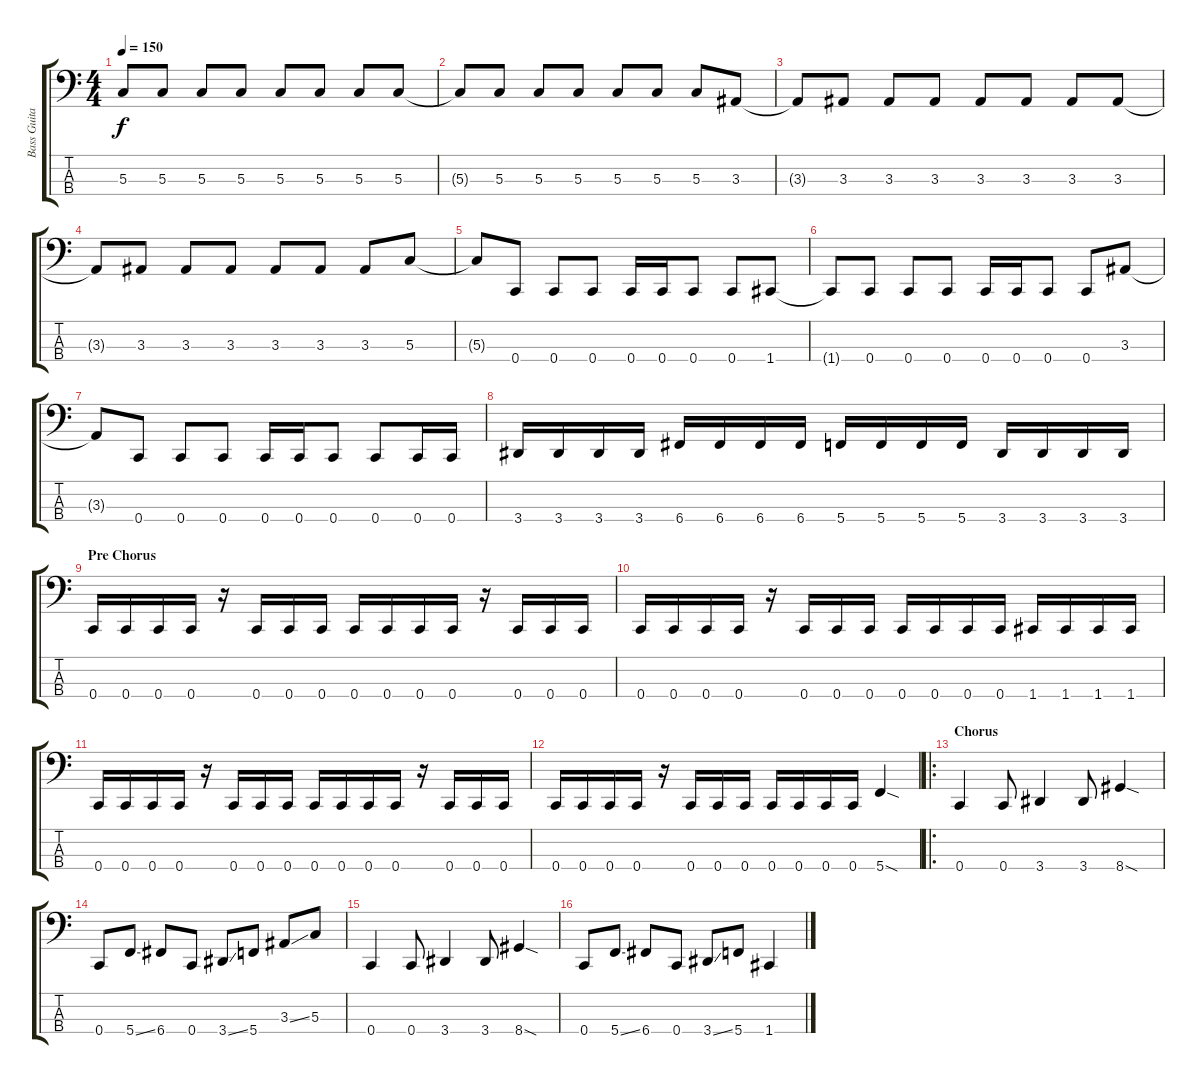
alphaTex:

\track ("Bass Guitar" "Bass Guita") {instrument electricbasspick}
\staff {score tabs}
\tuning (F2 C2 G1 C1) {hide}
\ts (4 4)
\tempo 150
\clef f4
\ks c
5.3{t}.8{dy f} 5.3.8 5.3.8 5.3.8 5.3.8 5.3.8 5.3.8 5.3.8 |
5.3{t}.8 5.3.8 5.3.8 5.3.8 5.3.8 5.3.8 5.3.8 3.3.8 |
3.3{t}.8 3.3.8 3.3.8 3.3.8 3.3.8 3.3.8 3.3.8 3.3.8 |
3.3{t}.8 3.3.8 3.3.8 3.3.8 3.3.8 3.3.8 3.3.8 5.3.8 |
5.3{t}.8 0.4.8 0.4.8 0.4.8 0.4.16 0.4.16 0.4.8 0.4.8 1.4.8 |
1.4{t}.8 0.4.8 0.4.8 0.4.8 0.4.16 0.4.16 0.4.8 0.4.8 3.3.8 |
3.3{t}.8 0.4.8 0.4.8 0.4.8 0.4.16 0.4.16 0.4.8 0.4.8 0.4.16 0.4.16 |
3.4.16 3.4.16 3.4.16 3.4.16 6.4.16 6.4.16 6.4.16 6.4.16 5.4.16 5.4.16 5.4.16 5.4.16 3.4.16 3.4.16 3.4.16 3.4.16 |
\section ("" "Pre Chorus")
0.4.16 0.4.16 0.4.16 0.4.16 r.16 0.4.16 0.4.16 0.4.16 0.4.16 0.4.16 0.4.16 0.4.16 r.16 0.4.16 0.4.16 0.4.16 |
0.4.16 0.4.16 0.4.16 0.4.16 r.16 0.4.16 0.4.16 0.4.16 0.4.16 0.4.16 0.4.16 0.4.16 1.4.16 1.4.16 1.4.16 1.4.16 |
0.4.16 0.4.16 0.4.16 0.4.16 r.16 0.4.16 0.4.16 0.4.16 0.4.16 0.4.16 0.4.16 0.4.16 r.16 0.4.16 0.4.16 0.4.16 |
0.4.16 0.4.16 0.4.16 0.4.16 r.16 0.4.16 0.4.16 0.4.16 0.4.16 0.4.16 0.4.16 0.4.16 5.4{sod}.4 |
\ro
\section ("" "Chorus")
0.4.4 0.4.8 3.4.4 3.4.8 8.4{sod}.4 |
0.4.8 5.4{ss}.8 6.4.8 0.4.8 3.4{ss}.8 5.4.8 3.3{ss}.8 5.3.8 |
0.4.4 0.4.8 3.4.4 3.4.8 8.4{sod}.4 |
0.4.8 5.4{ss}.8 6.4.8 0.4.8 3.4{ss}.8 5.4.8 1.4.4
